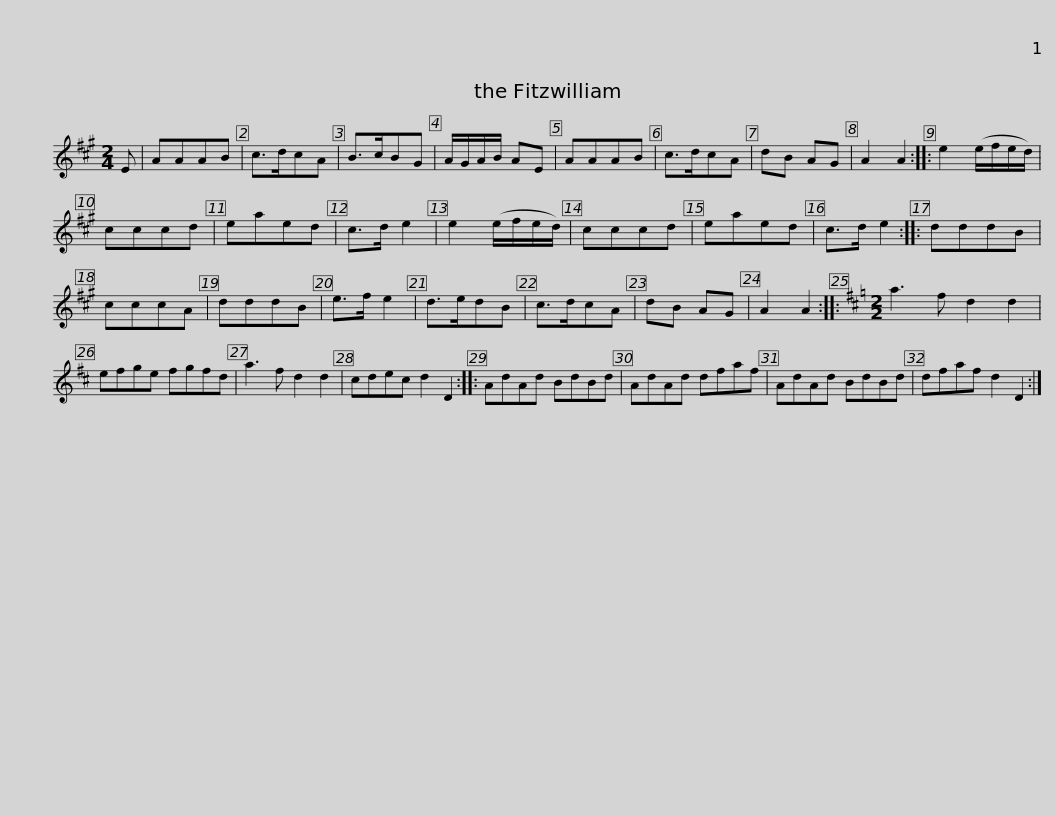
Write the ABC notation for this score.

X:1
L:1/8
M:2/4
I:linebreak $
K:A
V:1 treble
V:1
 E | AAAB | c>dcA | B>cBG | A/G/A/B/ AE | %5
 AAAB | c>dcA | dB AG | A2 A2 :: e2 (e/f/e/d/) |$ %10
 cccd | eaed | c>d e2 | e2 (e/f/e/d/) | cccd | %15
 eaed | c>d e2 :: dddB | cccA | dddB |$ %20
 e>f e2 | d>edB | c>dcA | dB AG | A2 A2 :: %25
[K:D][M:2/2] a3 f d2 d2 | efge fgfd | a3 f d2 d2 |$ cdec d2 D2 :: AdAd BdBd | %30
 AdAd dfaf | AdAd BdBd | dfaf d2 D2 :| %33
